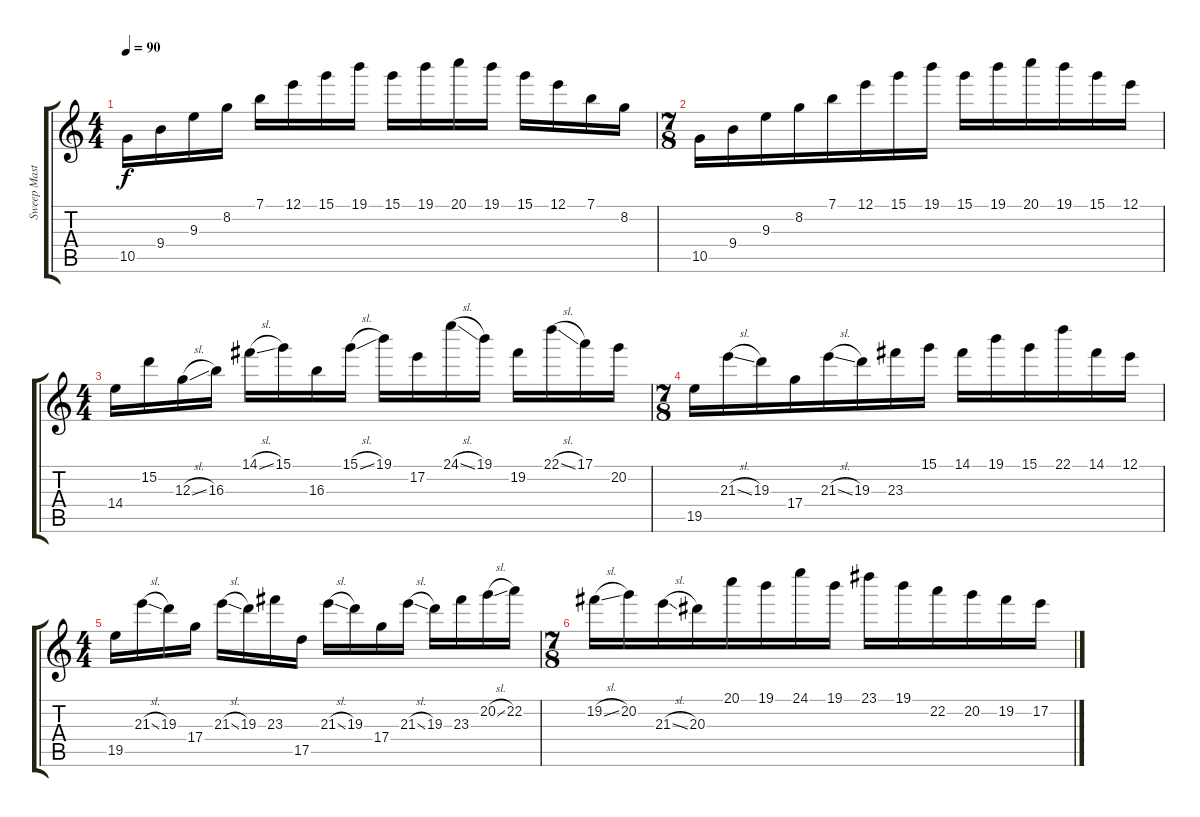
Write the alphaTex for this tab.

\track ("Sweep Masturbator" "Sweep Mast") {instrument distortionguitar}
\staff {score tabs}
\tuning (E4 B3 G3 D3 A2 E2) {hide}
\ts (4 4)
\tempo 90
\clef g2
\ks c
10.5.16{dy f} 9.4.16 9.3.16 8.2.16 7.1.16 12.1.16 15.1.16 19.1.16 15.1.16 19.1.16 20.1.16 19.1.16 15.1.16 12.1.16 7.1.16 8.2.16 |
\ts (7 8)
10.5.16 9.4.16 9.3.16 8.2.16 7.1.16 12.1.16 15.1.16 19.1.16 15.1.16 19.1.16 20.1.16 19.1.16 15.1.16 12.1.16 |
\ts (4 4)
14.4.16 15.2.16 12.3{sl}.16 16.3.16 14.1{sl}.16 15.1.16 16.3.16 15.1{sl}.16 19.1.16 17.2.16 24.1{sl}.16 19.1.16 19.2.16 22.1{sl}.16 17.1.16 20.2.16 |
\ts (7 8)
19.5.16 21.3{sl}.16 19.3.16 17.4.16 21.3{sl}.16 19.3.16 23.3.16 15.1.16 14.1.16 19.1.16 15.1.16 22.1.16 14.1.16 12.1.16 |
\ts (4 4)
19.5.16 21.3{sl}.16 19.3.16 17.4.16 21.3{sl}.16 19.3.16 23.3.16 17.5.16 21.3{sl}.16 19.3.16 17.4.16 21.3{sl}.16 19.3.16 23.3.16 20.2{sl}.16 22.2.16 |
\ts (7 8)
19.2{sl}.16 20.2.16 21.3{sl}.16 20.3.16 20.1.16 19.1.16 24.1.16 19.1.16 23.1.16 19.1.16 22.2.16 20.2.16 19.2.16 17.2.16
